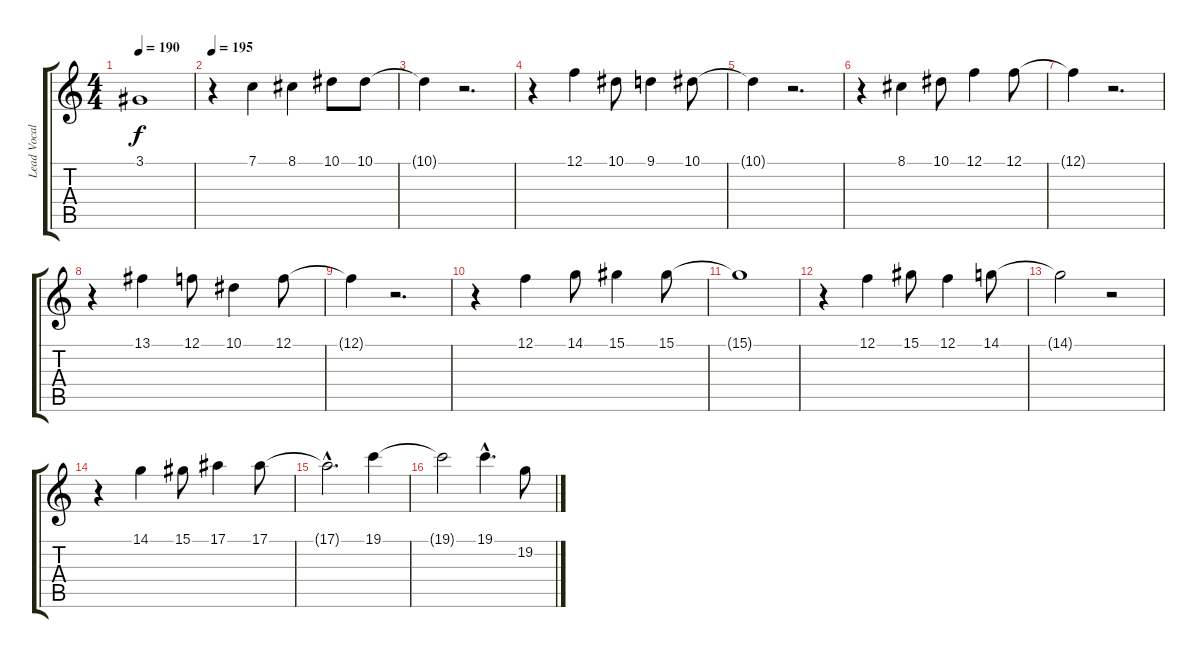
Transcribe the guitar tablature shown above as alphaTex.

\track ("Lead Vocal" "Lead Vocal") {instrument flute}
\staff {score tabs}
\tuning (F4 C4 Ab3 Eb3 Bb2 F2) {hide}
\ts (4 4)
\tempo 190
\clef g2
\ks c
3.1{t}.1{dy f} |
\tempo 195
r.4 7.1.4 8.1.4 10.1.8 10.1.8 |
10.1{t}.4 r.2{d} |
r.4 12.1.4 10.1.8 9.1.4 10.1.8 |
10.1{t}.4 r.2{d} |
r.4 8.1.4 10.1.8 12.1.4 12.1.8 |
12.1{t}.4 r.2{d} |
r.4 13.1.4 12.1.8 10.1.4 12.1.8 |
12.1{t}.4 r.2{d} |
r.4 12.1.4 14.1.8 15.1.4 15.1.8 |
15.1{t}.1 |
r.4 12.1.4 15.1.8 12.1.4 14.1.8 |
14.1{t}.2 r.2 |
r.4 14.1.4 15.1.8 17.1.4 17.1.8 |
17.1{hac t}.2{d} 19.1.4 |
19.1{t}.2 19.1{hac}.4{d} 19.2.8
